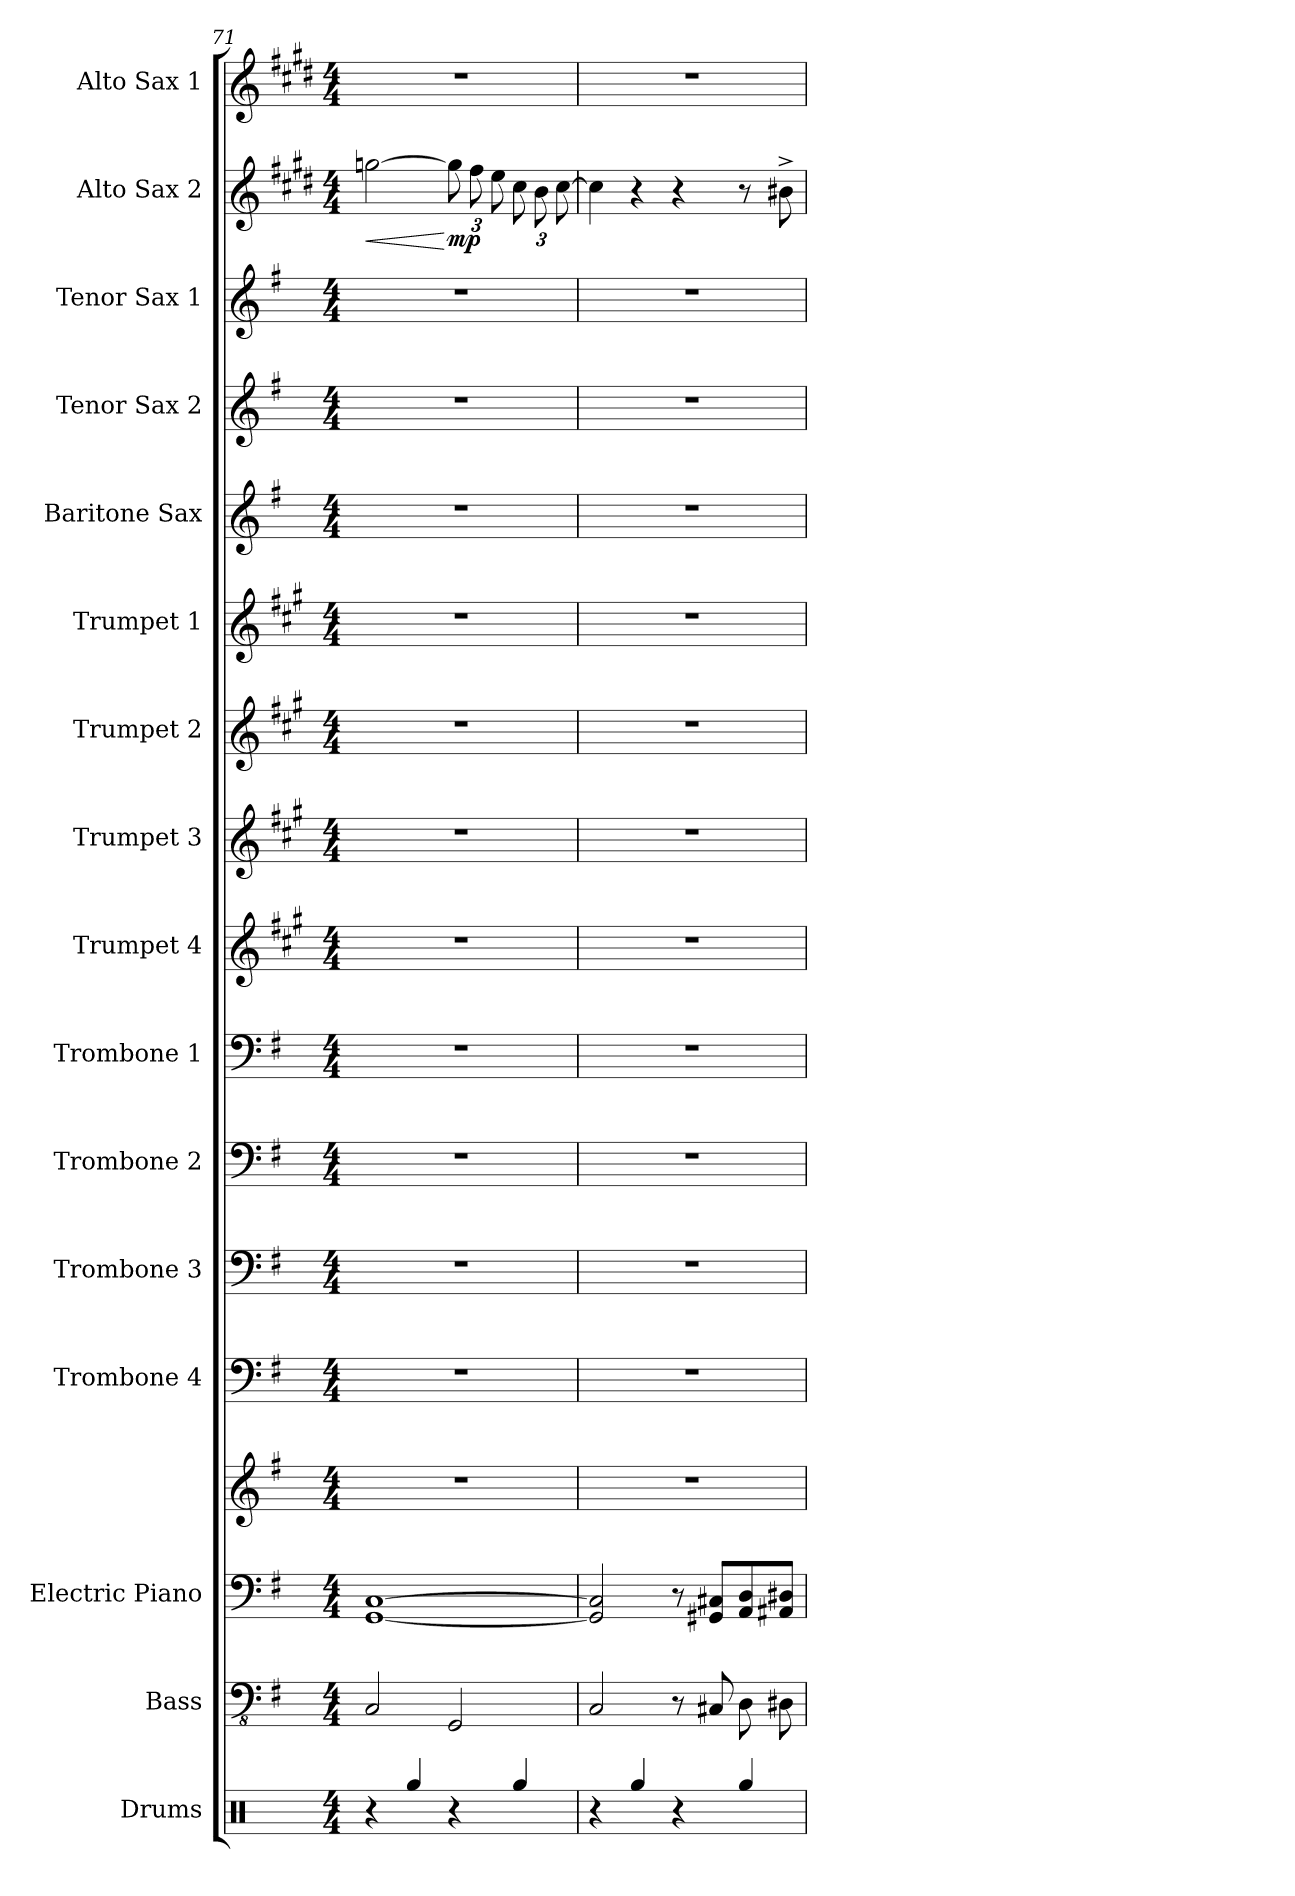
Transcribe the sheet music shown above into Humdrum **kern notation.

**kern	**kern	**kern	**kern	**kern	**kern	**kern	**kern	**kern	**kern	**kern	**kern	**kern	**kern	**kern	**kern	**dynam	**kern
*part16	*part15	*part14	*part14	*part13	*part12	*part11	*part10	*part9	*part8	*part7	*part6	*part5	*part4	*part3	*part2	*part2	*part1
*staff17	*staff16	*staff15	*staff14	*staff13	*staff12	*staff11	*staff10	*staff9	*staff8	*staff7	*staff6	*staff5	*staff4	*staff3	*staff2	*staff2	*staff1
*I"Drums	*I"Bass	*I"Electric Piano	*	*I"Trombone 4	*I"Trombone 3	*I"Trombone 2	*I"Trombone 1	*I"Trumpet 4	*I"Trumpet 3	*I"Trumpet 2	*I"Trumpet 1	*I"Baritone Sax	*I"Tenor Sax 2	*I"Tenor Sax 1	*I"Alto Sax 2	*	*I"Alto Sax 1
*I'Drums	*I'Bass	*I'E. Piano	*	*I'Tbn. 4	*I'Tbn. 3	*I'Tbn. 2	*I'Tbn. 1	*I'Tpt. 4	*I'Tpt. 3	*I'Tpt. 2	*I'Tpt. 1	*I'Bari	*I'Tenor 2	*I'Tenor 1	*I'Alto 2	*	*I'Alto 1
*clefX	*clefFv4	*clefF4	*clefG2	*clefF4	*clefF4	*clefF4	*clefF4	*clefG2	*clefG2	*clefG2	*clefG2	*clefG2	*clefG2	*clefG2	*clefG2	*	*clefG2
*	*	*	*	*	*	*	*	*ITrd1c2	*ITrd1c2	*ITrd1c2	*ITrd1c2	*ITrd12c21	*ITrd8c14	*ITrd8c14	*ITrd5c9	*	*ITrd5c9
*k[]	*k[f#]	*k[f#]	*k[f#]	*k[f#]	*k[f#]	*k[f#]	*k[f#]	*k[f#]	*k[f#]	*k[f#]	*k[f#]	*k[f#]	*k[f#]	*k[f#]	*k[f#]	*	*k[f#]
*M4/4	*M4/4	*M4/4	*M4/4	*M4/4	*M4/4	*M4/4	*M4/4	*M4/4	*M4/4	*M4/4	*M4/4	*M4/4	*M4/4	*M4/4	*M4/4	*	*M4/4
=71	=71	=71	=71	=71	=71	=71	=71	=71	=71	=71	=71	=71	=71	=71	=71	=71	=71
!	!	!	!	!	!	!	!	!	!	!	!	!	!	!	!	!LO:HP:b	!
4r	2CC/	[1GG [1C	1r	1r	1r	1r	1r	1r	1r	1r	1r	1r	1r	1r	[2b-X\	<	1r
4Rgg/	.	.	.	.	.	.	.	.	.	.	.	.	.	.	.	.	.
*	*	*	*	*	*	*	*	*	*	*	*	*	*	*	*Xbrackettup	*	*
!	!	!	!	!	!	!	!	!	!	!	!	!	!	!	!	!LO:DY:n=1:b	!
4r	2GGG/	.	.	.	.	.	.	.	.	.	.	.	.	.	12b-\]	[ mp	.
.	.	.	.	.	.	.	.	.	.	.	.	.	.	.	12a\	.	.
.	.	.	.	.	.	.	.	.	.	.	.	.	.	.	12g\	.	.
4Rgg/	.	.	.	.	.	.	.	.	.	.	.	.	.	.	12e\	.	.
.	.	.	.	.	.	.	.	.	.	.	.	.	.	.	12d\	.	.
.	.	.	.	.	.	.	.	.	.	.	.	.	.	.	[12e\	.	.
=72	=72	=72	=72	=72	=72	=72	=72	=72	=72	=72	=72	=72	=72	=72	=72	=72	=72
4r	2CC/	2GG/] 2C/]	1r	1r	1r	1r	1r	1r	1r	1r	1r	1r	1r	1r	4e\]	.	1r
4Rgg/	.	.	.	.	.	.	.	.	.	.	.	.	.	.	4r	.	.
4r	8r	8r	.	.	.	.	.	.	.	.	.	.	.	.	4r	.	.
.	8CC#X/	8GG#X/ 8C#X/L	.	.	.	.	.	.	.	.	.	.	.	.	.	.	.
4Rgg/	8DD\	8AA/ 8D/	.	.	.	.	.	.	.	.	.	.	.	.	8r	.	.
.	8DD#X\	8AA#X/ 8D#X/J	.	.	.	.	.	.	.	.	.	.	.	.	8d#X^\	.	.
=	=	=	=	=	=	=	=	=	=	=	=	=	=	=	=	=	=
*-	*-	*-	*-	*-	*-	*-	*-	*-	*-	*-	*-	*-	*-	*-	*-	*-	*-
